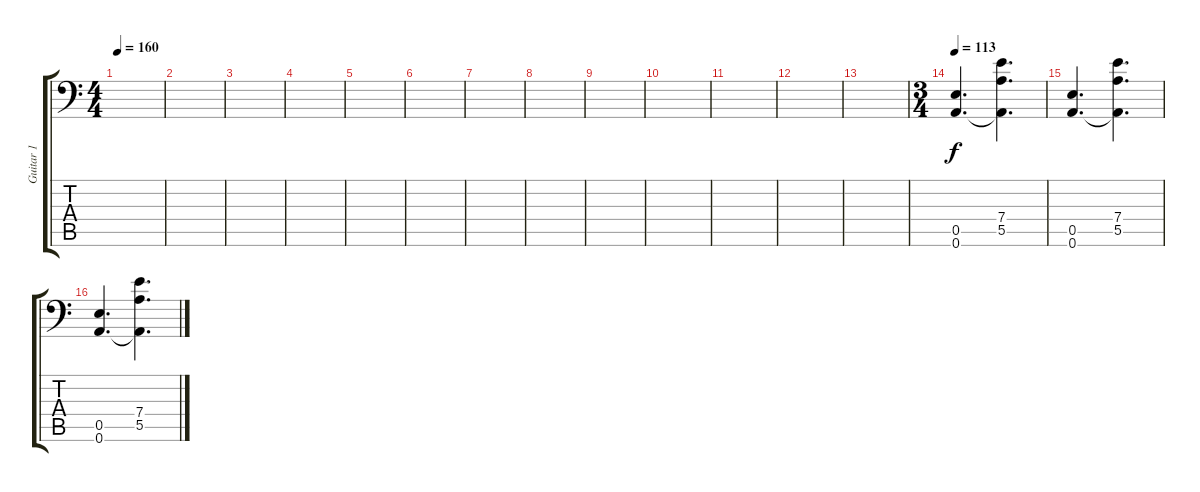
\track ("Guitar 1" "Guitar 1") {instrument electricguitarjazz}
\staff {score tabs}
\tuning (B3 Gb3 D3 A2 E2 A1) {hide}
\ts (4 4)
\tempo 160
\clef f4
\ks c
|
|
|
|
|
|
|
|
|
|
|
|
|
\ts (3 4)
\tempo 113
(0.5 0.6).4{d volume 13 balance 3 instrument distortionguitar} (7.4 5.5 0.6{t}).4{d} |
(0.5 0.6).4{d} (7.4 5.5 0.6{t}).4{d} |
(0.5 0.6).4{d} (7.4 5.5 0.6{t}).4{d}
